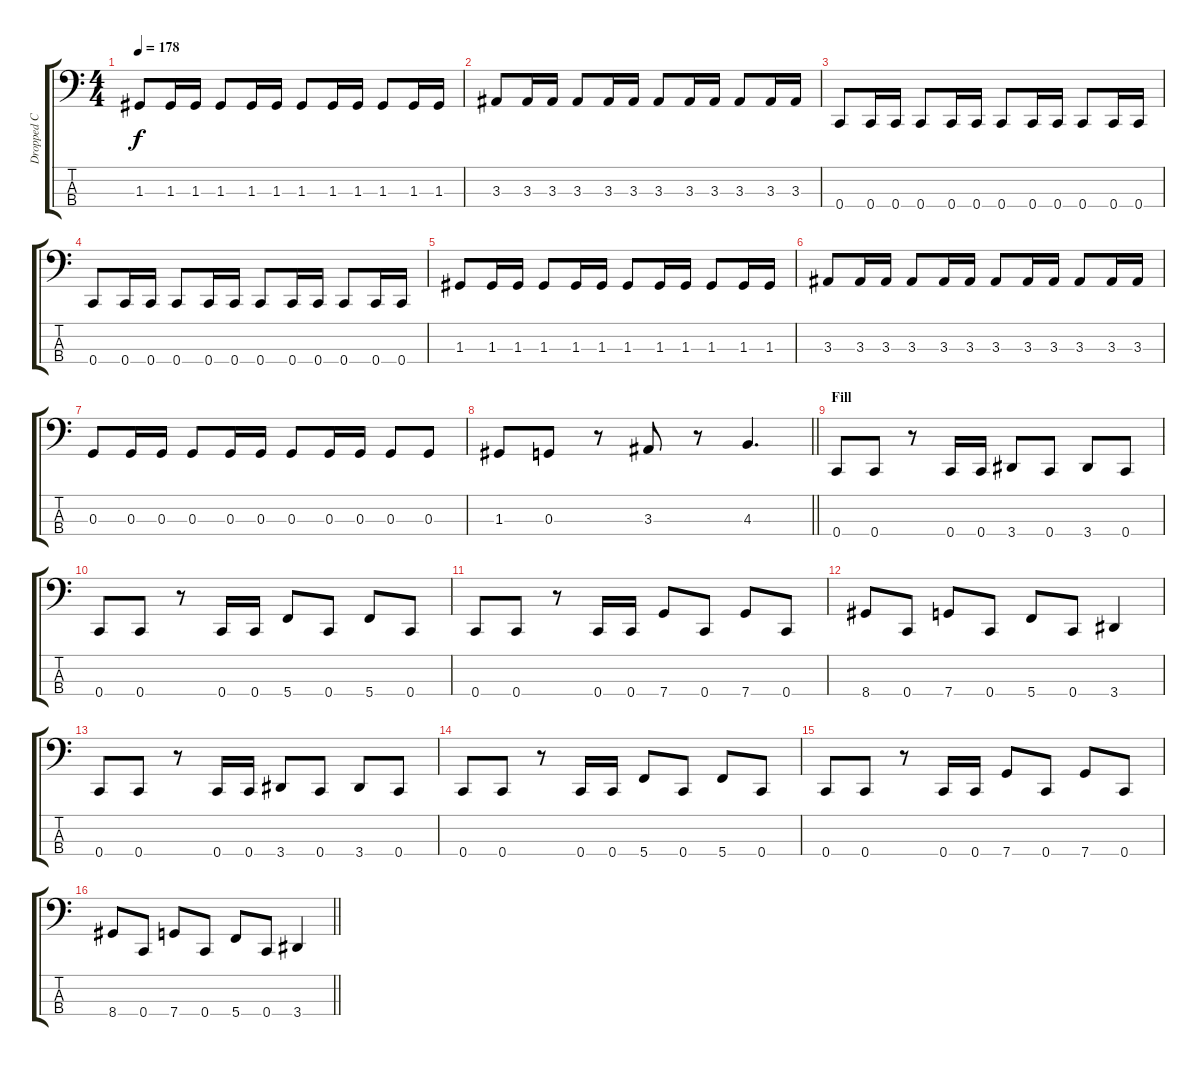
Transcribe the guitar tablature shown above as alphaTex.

\track ("Dropped C" "Dropped C") {instrument electricbasspick}
\staff {score tabs}
\tuning (F2 C2 G1 C1) {hide}
\ts (4 4)
\tempo 178
\clef f4
\ks c
1.3.8{dy f} 1.3.16 1.3.16 1.3.8 1.3.16 1.3.16 1.3.8 1.3.16 1.3.16 1.3.8 1.3.16 1.3.16 |
3.3.8 3.3.16 3.3.16 3.3.8 3.3.16 3.3.16 3.3.8 3.3.16 3.3.16 3.3.8 3.3.16 3.3.16 |
0.4.8 0.4.16 0.4.16 0.4.8 0.4.16 0.4.16 0.4.8 0.4.16 0.4.16 0.4.8 0.4.16 0.4.16 |
0.4.8 0.4.16 0.4.16 0.4.8 0.4.16 0.4.16 0.4.8 0.4.16 0.4.16 0.4.8 0.4.16 0.4.16 |
1.3.8 1.3.16 1.3.16 1.3.8 1.3.16 1.3.16 1.3.8 1.3.16 1.3.16 1.3.8 1.3.16 1.3.16 |
3.3.8 3.3.16 3.3.16 3.3.8 3.3.16 3.3.16 3.3.8 3.3.16 3.3.16 3.3.8 3.3.16 3.3.16 |
0.3.8 0.3.16 0.3.16 0.3.8 0.3.16 0.3.16 0.3.8 0.3.16 0.3.16 0.3.8 0.3.8 |
\barLineRight lightlight
1.3.8 0.3.8 r.8 3.3.8 r.8 4.3.4{d} |
\section ("" "Fill")
0.4.8 0.4.8 r.8 0.4.16 0.4.16 3.4.8 0.4.8 3.4.8 0.4.8 |
0.4.8 0.4.8 r.8 0.4.16 0.4.16 5.4.8 0.4.8 5.4.8 0.4.8 |
0.4.8 0.4.8 r.8 0.4.16 0.4.16 7.4.8 0.4.8 7.4.8 0.4.8 |
8.4.8 0.4.8 7.4.8 0.4.8 5.4.8 0.4.8 3.4.4 |
0.4.8 0.4.8 r.8 0.4.16 0.4.16 3.4.8 0.4.8 3.4.8 0.4.8 |
0.4.8 0.4.8 r.8 0.4.16 0.4.16 5.4.8 0.4.8 5.4.8 0.4.8 |
0.4.8 0.4.8 r.8 0.4.16 0.4.16 7.4.8 0.4.8 7.4.8 0.4.8 |
\barLineRight lightlight
8.4.8 0.4.8 7.4.8 0.4.8 5.4.8 0.4.8 3.4.4
